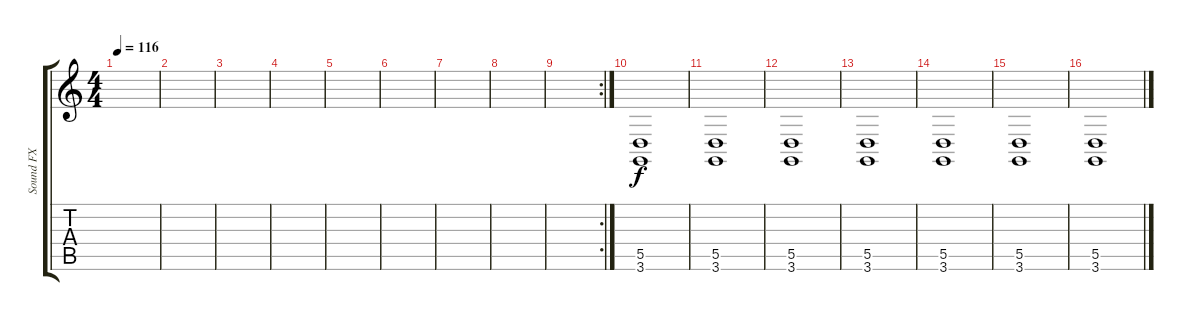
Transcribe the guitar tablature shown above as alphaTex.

\track ("Sound FX" "Sound FX") {instrument applause}
\staff {score tabs}
\tuning (E4 B3 G3 D3 A2 E2) {hide}
\ts (4 4)
\tempo 116
\clef g2
\ks c
|
|
|
|
|
|
|
|
\rc 2
|
(5.5 3.6).1 |
(5.5 3.6).1 |
(5.5 3.6).1 |
(5.5 3.6).1 |
(5.5 3.6).1 |
(5.5 3.6).1 |
(5.5 3.6).1
